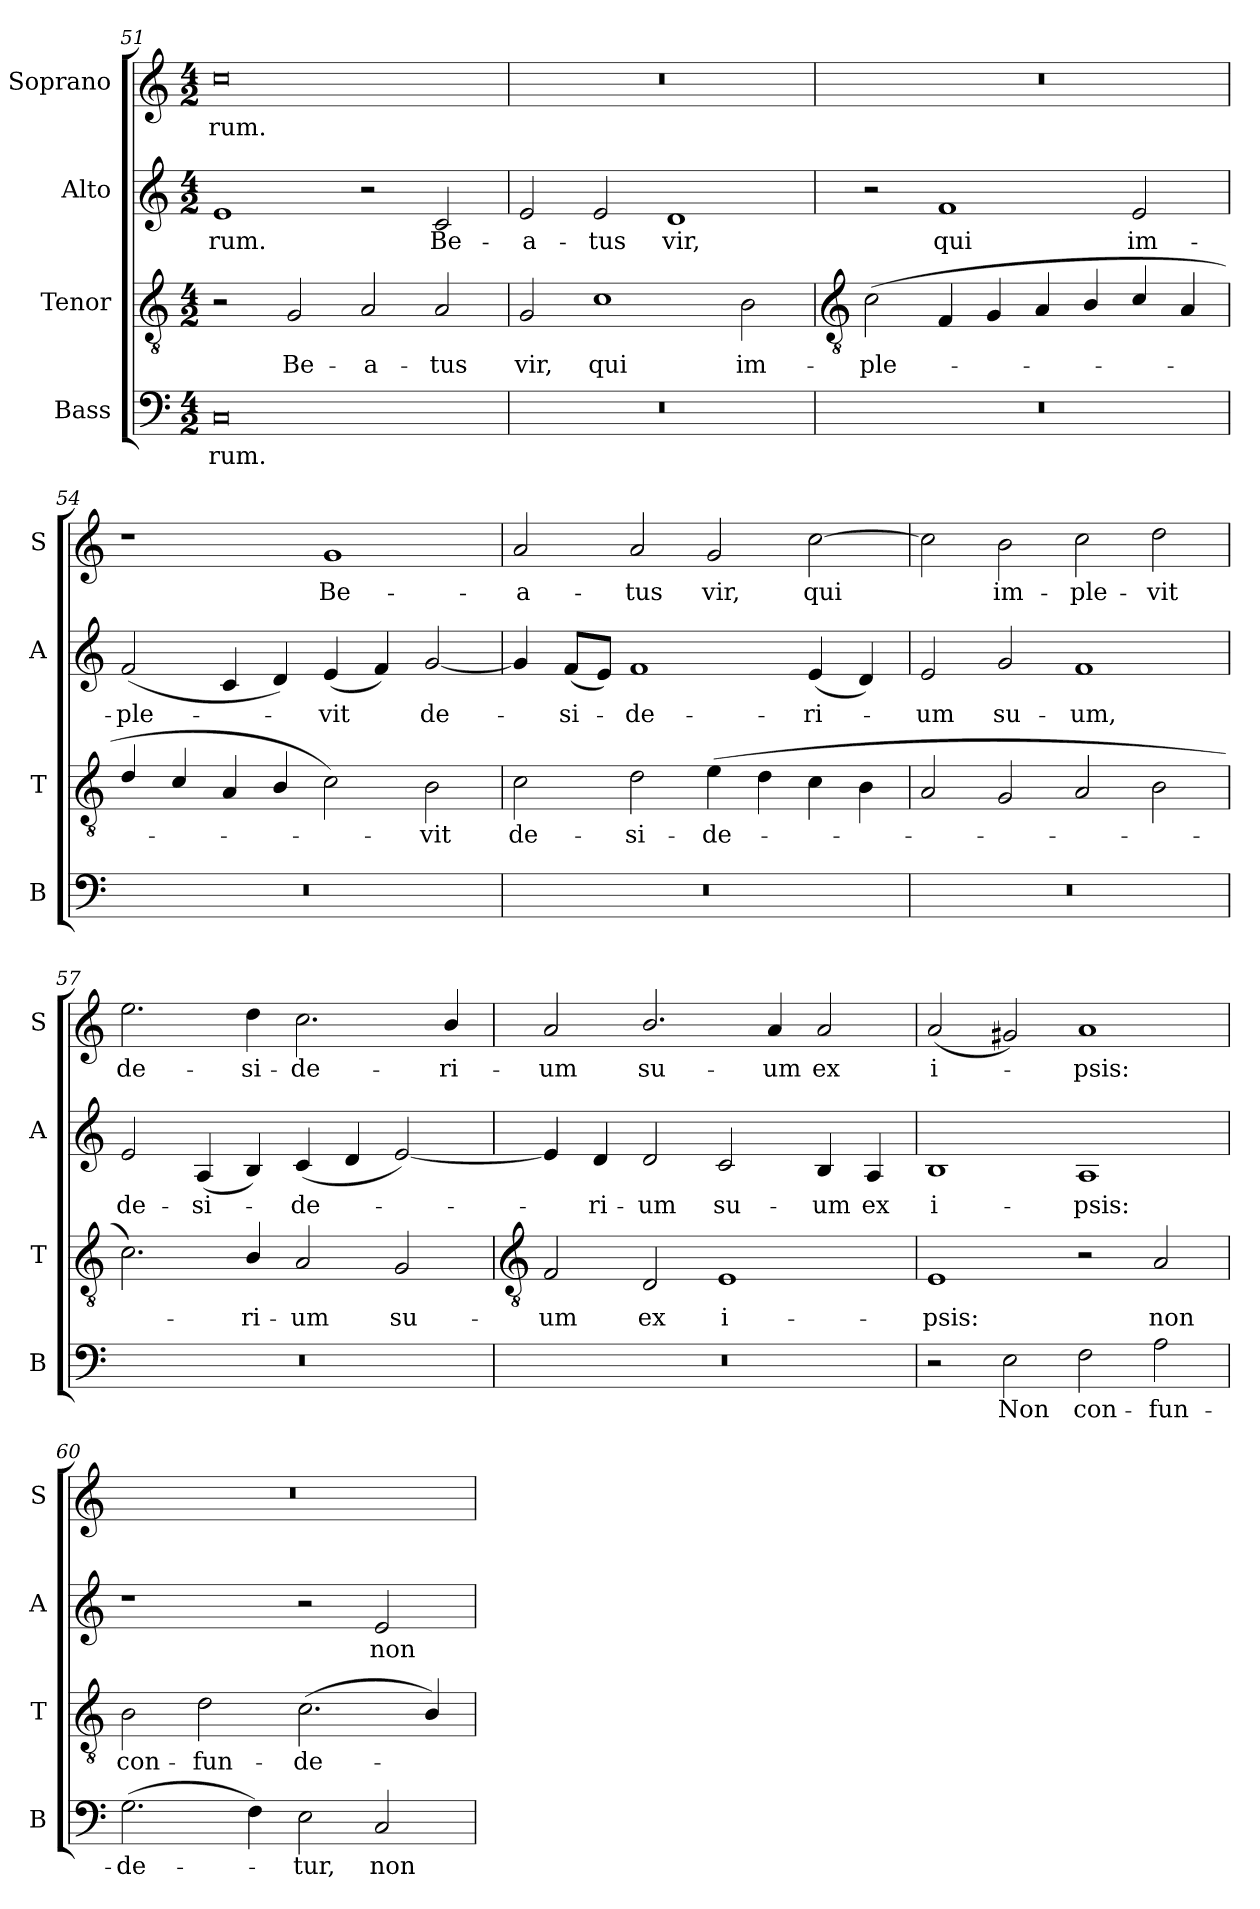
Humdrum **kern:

**kern	**text	**kern	**text	**kern	**text	**kern	**text
*part4	*part4	*part3	*part3	*part2	*part2	*part1	*part1
*staff4	*staff4	*staff3	*staff3	*staff2	*staff2	*staff1	*staff1
*I"Bass	*	*I"Tenor	*	*I"Alto	*	*I"Soprano	*
*I'B	*	*I'T	*	*I'A	*	*I'S	*
*clefF4	*	*clefGv2	*	*clefG2	*	*clefG2	*
*k[]	*	*k[]	*	*k[]	*	*k[]	*
*C:	*	*C:	*	*C:	*	*C:	*
*M4/2	*	*M4/2	*	*M4/2	*	*M4/2	*
=51	=51	=51	=51	=51	=51	=51	=51
!	!LO:LY:b	!	!	!	!LO:LY:b	!	!LO:LY:b
0C	rum.	2r	.	1e	rum.	0cc	rum.
!	!	!	!LO:LY:b	!	!	!	!
.	.	2G	Be-	.	.	.	.
!	!	!	!LO:LY:b	!	!	!	!
.	.	2A	-a-	2r	.	.	.
!	!	!	!LO:LY:b	!	!LO:LY:b	!	!
.	.	2A	-tus	2c	Be-	.	.
=52	=52	=52	=52	=52	=52	=52	=52
!	!	!	!LO:LY:b	!	!LO:LY:b	!	!
0r	.	2G	vir,	2e	-a-	0r	.
!	!	!	!LO:LY:b	!	!LO:LY:b	!	!
.	.	1c	qui	2e	-tus	.	.
!	!	!	!	!	!LO:LY:b	!	!
.	.	.	.	1d	vir,	.	.
!	!	!	!LO:LY:b	!	!	!	!
.	.	2B	im-	.	.	.	.
!!LO:LB:g=z
=53	=53	=53	=53	=53	=53	=53	=53
*	*	*clefGv2	*	*	*	*	*
!	!	!	!LO:LY:b	!	!	!	!
0r	.	(<2c	-ple-	2r	.	0r	.
!	!	!	!	!	!LO:LY:b	!	!
.	.	4F	.	1f	qui	.	.
.	.	4G	.	.	.	.	.
.	.	4A	.	.	.	.	.
.	.	4B/	.	.	.	.	.
!	!	!	!	!	!LO:LY:b	!	!
.	.	4c/	.	2e	im-	.	.
.	.	4A	.	.	.	.	.
=54	=54	=54	=54	=54	=54	=54	=54
!	!	!	!	!	!LO:LY:b	!	!
0r	.	4d/	.	(<2f	-ple-	1r	.
.	.	4c/	.	.	.	.	.
.	.	4A	.	4c	.	.	.
.	.	4B/	.	4d)	.	.	.
!	!	!	!	!	!LO:LY:b	!	!LO:LY:b
.	.	2c\)	.	(<4e	vit	1g	Be-
.	.	.	.	4f)	.	.	.
!	!	!	!LO:LY:b	!	!LO:LY:b	!	!
.	.	2B	vit	[2g	de-	.	.
=55	=55	=55	=55	=55	=55	=55	=55
!	!	!	!LO:LY:b	!	!	!	!LO:LY:b
0r	.	2c	de-	4g]	.	2a	-a-
!	!	!	!	!	!LO:LY:b	!	!
.	.	.	.	(<8fL	si-	.	.
.	.	.	.	8eJ)	.	.	.
!	!	!	!LO:LY:b	!	!LO:LY:b	!	!LO:LY:b
.	.	2d	-si-	1f	de-	2a	-tus
!	!	!	!LO:LY:b	!	!	!	!LO:LY:b
.	.	(>4e	-de-	.	.	2g	vir,
.	.	4d	.	.	.	.	.
!	!	!	!	!	!LO:LY:b	!	!LO:LY:b
.	.	4c	.	(<4e	-ri-	[2cc	qui
.	.	4B	.	4d)	.	.	.
=56	=56	=56	=56	=56	=56	=56	=56
!	!	!	!	!	!LO:LY:b	!	!
0r	.	2A	.	2e	um	2cc]	.
!	!	!	!	!	!LO:LY:b	!	!LO:LY:b
.	.	2G	.	2g	su-	2b	im-
!	!	!	!	!	!LO:LY:b	!	!LO:LY:b
.	.	2A	.	1f	-um,	2cc	-ple-
!	!	!	!	!	!	!	!LO:LY:b
.	.	2B	.	.	.	2dd	-vit
=57	=57	=57	=57	=57	=57	=57	=57
!	!	!	!	!	!LO:LY:b	!	!LO:LY:b
0r	.	2.c)	.	2e	de-	2.ee	de-
!	!	!	!	!	!LO:LY:b	!	!
.	.	.	.	(<4A	-si-	.	.
!	!	!	!LO:LY:b	!	!	!	!LO:LY:b
.	.	4B/	ri-	4B)	.	4dd	-si-
!	!	!	!LO:LY:b	!	!LO:LY:b	!	!LO:LY:b
.	.	2A	-um	(<4c	de-	2.cc	-de-
.	.	.	.	4d	.	.	.
!	!	!	!LO:LY:b	!	!	!	!
.	.	2G	su-	[2e)	.	.	.
!	!	!	!	!	!	!	!LO:LY:b
.	.	.	.	.	.	4b/	-ri-
!!LO:LB:g=z
=58	=58	=58	=58	=58	=58	=58	=58
*	*	*clefGv2	*	*	*	*	*
!	!	!	!LO:LY:b	!	!	!	!LO:LY:b
0r	.	2F	-um	4e]	.	2a	-um
!	!	!	!	!	!LO:LY:b	!	!
.	.	.	.	4d	ri-	.	.
!	!	!	!LO:LY:b	!	!LO:LY:b	!	!LO:LY:b
.	.	2D	ex	2d	-um	2.b/	su-
!	!	!	!LO:LY:b	!	!LO:LY:b	!	!
.	.	1E	i-	2c	su-	.	.
!	!	!	!	!	!	!	!LO:LY:b
.	.	.	.	.	.	4a	-um
!	!	!	!	!	!LO:LY:b	!	!LO:LY:b
.	.	.	.	4B	-um	2a	ex
!	!	!	!	!	!LO:LY:b	!	!
.	.	.	.	4A	ex	.	.
=59	=59	=59	=59	=59	=59	=59	=59
!	!	!	!LO:LY:b	!	!LO:LY:b	!	!LO:LY:b
2r	.	1E	-psis:	1B	i-	(<2a	i-
!	!LO:LY:b	!	!	!	!	!	!
2E	Non	.	.	.	.	2g#X)	.
!	!LO:LY:b	!	!	!	!LO:LY:b	!	!LO:LY:b
2F	con-	2r	.	1A	-psis:	1a	psis:
!	!LO:LY:b	!	!LO:LY:b	!	!	!	!
2A	-fun-	2A	non	.	.	.	.
=60	=60	=60	=60	=60	=60	=60	=60
!	!LO:LY:b	!	!LO:LY:b	!	!	!	!
(>2.G	-de-	2B	con-	1r	.	0r	.
!	!	!	!LO:LY:b	!	!	!	!
.	.	2d	-fun-	.	.	.	.
4F)	.	.	.	.	.	.	.
!	!LO:LY:b	!	!LO:LY:b	!	!	!	!
2E	tur,	(<2.c	-de-	2r	.	.	.
!	!LO:LY:b	!	!	!	!LO:LY:b	!	!
2C	non	.	.	2e	non	.	.
.	.	4B/)	.	.	.	.	.
=	=	=	=	=	=	=	=
*-	*-	*-	*-	*-	*-	*-	*-
